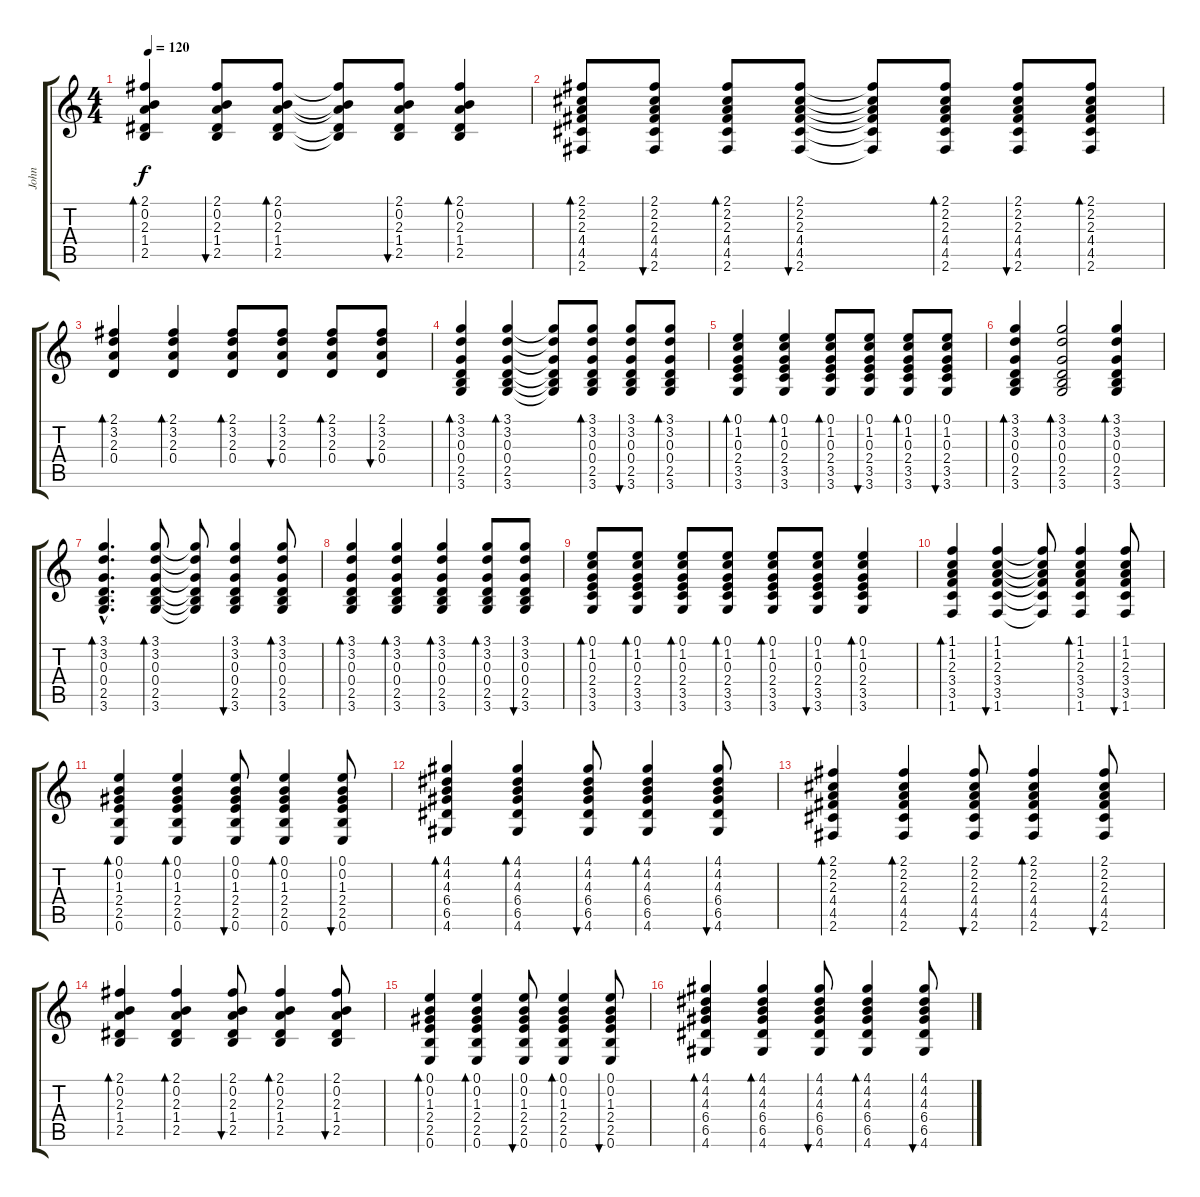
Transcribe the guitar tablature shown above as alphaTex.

\track ("John" "John") {instrument acousticguitarsteel}
\staff {score tabs}
\tuning (E4 B3 G3 D3 A2 E2) {hide}
\ts (4 4)
\tempo 120
\clef g2
\ks c
(2.1 0.2 2.3 1.4 2.5).4{bd 60 dy f} (2.1 0.2 2.3 1.4 2.5).8{bu 60} (2.1 0.2 2.3 1.4 2.5).8{bd 60} (2.1{t} 0.2{t} 2.3{t} 1.4{t} 2.5{t}).8 (2.1 0.2 2.3 1.4 2.5).8{bu 60} (2.1 0.2 2.3 1.4 2.5).4{bd 60} |
(2.1 2.2 2.3 4.4 4.5 2.6).8{bd 60} (2.1 2.2 2.3 4.4 4.5 2.6).8{bu 60} (2.1 2.2 2.3 4.4 4.5 2.6).8{bd 60} (2.1 2.2 2.3 4.4 4.5 2.6).8{bu 60} (2.1{t} 2.2{t} 2.3{t} 4.4{t} 4.5{t} 2.6{t}).8 (2.1 2.2 2.3 4.4 4.5 2.6).8{bd 60} (2.1 2.2 2.3 4.4 4.5 2.6).8{bu 60} (2.1 2.2 2.3 4.4 4.5 2.6).8{bd 60} |
(2.1 3.2 2.3 0.4).4{bd 60} (2.1 3.2 2.3 0.4).4{bd 60} (2.1 3.2 2.3 0.4).8{bd 60} (2.1 3.2 2.3 0.4).8{bu 60} (2.1 3.2 2.3 0.4).8{bd 60} (2.1 3.2 2.3 0.4).8{bu 60} |
(3.1 3.2 0.3 0.4 2.5 3.6).4{bd 60} (3.1 3.2 0.3 0.4 2.5 3.6).4{bd 60} (3.1{t} 3.2{t} 0.3{t} 0.4{t} 2.5{t} 3.6{t}).8 (3.1 3.2 0.3 0.4 2.5 3.6).8{bd 60} (3.1 3.2 0.3 0.4 2.5 3.6).8{bu 60} (3.1 3.2 0.3 0.4 2.5 3.6).8{bd 60} |
(0.1 1.2 0.3 2.4 3.5 3.6).4{bd 60} (0.1 1.2 0.3 2.4 3.5 3.6).4{bd 60} (0.1 1.2 0.3 2.4 3.5 3.6).8{bd 60} (0.1 1.2 0.3 2.4 3.5 3.6).8{bu 60} (0.1 1.2 0.3 2.4 3.5 3.6).8{bd 60} (0.1 1.2 0.3 2.4 3.5 3.6).8{bu 60} |
(3.1 3.2 0.3 0.4 2.5 3.6).4{bd 60} (3.1 3.2 0.3 0.4 2.5 3.6).2{bd 60} (3.1 3.2 0.3 0.4 2.5 3.6).4{bd 60} |
(3.1{hac} 3.2{hac} 0.3{hac} 0.4{hac} 2.5{hac} 3.6{hac}).4{d bd 60} (3.1 3.2 0.3 0.4 2.5 3.6).8{bd 60} (3.1{t} 3.2{t} 0.3{t} 0.4{t} 2.5{t} 3.6{t}).8 (3.1 3.2 0.3 0.4 2.5 3.6).4{bu 60} (3.1 3.2 0.3 0.4 2.5 3.6).8{bd 60} |
(3.1 3.2 0.3 0.4 2.5 3.6).4{bd 60} (3.1 3.2 0.3 0.4 2.5 3.6).4{bd 60} (3.1 3.2 0.3 0.4 2.5 3.6).4{bd 60} (3.1 3.2 0.3 0.4 2.5 3.6).8{bd 60} (3.1 3.2 0.3 0.4 2.5 3.6).8{bu 60} |
(0.1 1.2 0.3 2.4 3.5 3.6).8{bd 60} (0.1 1.2 0.3 2.4 3.5 3.6).8{bd 60} (0.1 1.2 0.3 2.4 3.5 3.6).8{bd 60} (0.1 1.2 0.3 2.4 3.5 3.6).8{bd 60} (0.1 1.2 0.3 2.4 3.5 3.6).8{bd 60} (0.1 1.2 0.3 2.4 3.5 3.6).8{bu 60} (0.1 1.2 0.3 2.4 3.5 3.6).4{bd 60} |
(1.1 1.2 2.3 3.4 3.5 1.6).4{bd 60} (1.1 1.2 2.3 3.4 3.5 1.6).4{bu 60} (1.1{t} 1.2{t} 2.3{t} 3.4{t} 3.5{t} 1.6{t}).8 (1.1 1.2 2.3 3.4 3.5 1.6).4{bd 60} (1.1 1.2 2.3 3.4 3.5 1.6).8{bu 60} |
(0.1 0.2 1.3 2.4 2.5 0.6).4{bd 60} (0.1 0.2 1.3 2.4 2.5 0.6).4{bd 60} (0.1 0.2 1.3 2.4 2.5 0.6).8{bu 60} (0.1 0.2 1.3 2.4 2.5 0.6).4{bd 60} (0.1 0.2 1.3 2.4 2.5 0.6).8{bu 60} |
(4.1 4.2 4.3 6.4 6.5 4.6).4{bd 60} (4.1 4.2 4.3 6.4 6.5 4.6).4{bd 60} (4.1 4.2 4.3 6.4 6.5 4.6).8{bu 60} (4.1 4.2 4.3 6.4 6.5 4.6).4{bd 60} (4.1 4.2 4.3 6.4 6.5 4.6).8{bu 60} |
(2.1 2.2 2.3 4.4 4.5 2.6).4{bd 60} (2.1 2.2 2.3 4.4 4.5 2.6).4{bd 60} (2.1 2.2 2.3 4.4 4.5 2.6).8{bu 60} (2.1 2.2 2.3 4.4 4.5 2.6).4{bd 60} (2.1 2.2 2.3 4.4 4.5 2.6).8{bu 60} |
(2.1 0.2 2.3 1.4 2.5).4{bd 60} (2.1 0.2 2.3 1.4 2.5).4{bd 60} (2.1 0.2 2.3 1.4 2.5).8{bu 60} (2.1 0.2 2.3 1.4 2.5).4{bd 60} (2.1 0.2 2.3 1.4 2.5).8{bu 60} |
(0.1 0.2 1.3 2.4 2.5 0.6).4{bd 60} (0.1 0.2 1.3 2.4 2.5 0.6).4{bd 60} (0.1 0.2 1.3 2.4 2.5 0.6).8{bu 60} (0.1 0.2 1.3 2.4 2.5 0.6).4{bd 60} (0.1 0.2 1.3 2.4 2.5 0.6).8{bu 60} |
(4.1 4.2 4.3 6.4 6.5 4.6).4{bd 60} (4.1 4.2 4.3 6.4 6.5 4.6).4{bd 60} (4.1 4.2 4.3 6.4 6.5 4.6).8{bu 60} (4.1 4.2 4.3 6.4 6.5 4.6).4{bd 60} (4.1 4.2 4.3 6.4 6.5 4.6).8{bu 60}
